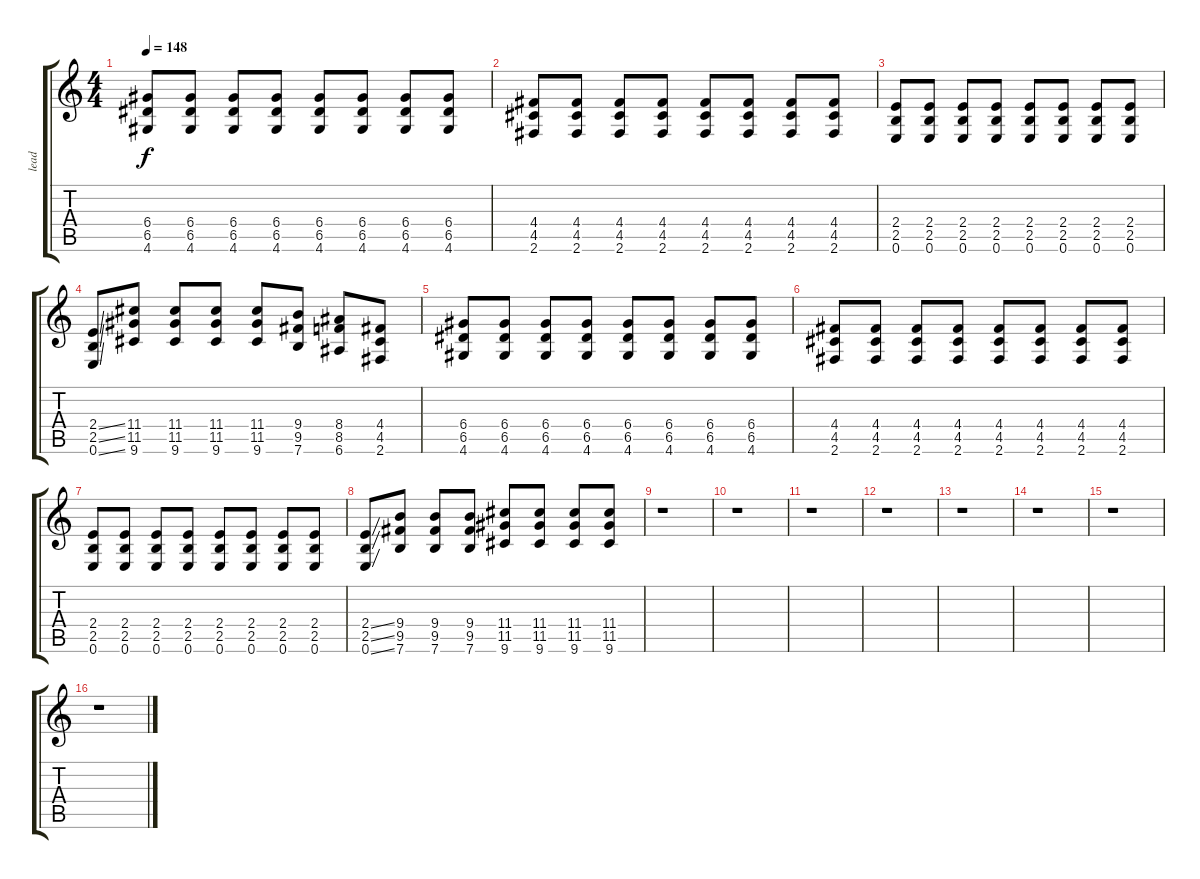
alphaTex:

\track ("lead" "lead") {instrument distortionguitar}
\staff {score tabs}
\tuning (E4 B3 G3 D3 A2 E2) {hide}
\ts (4 4)
\tempo 148
\clef g2
\ks c
(6.4 6.5 4.6).8{dy f} (6.4 6.5 4.6).8 (6.4 6.5 4.6).8 (6.4 6.5 4.6).8 (6.4 6.5 4.6).8 (6.4 6.5 4.6).8 (6.4 6.5 4.6).8 (6.4 6.5 4.6).8 |
(4.4 4.5 2.6).8 (4.4 4.5 2.6).8 (4.4 4.5 2.6).8 (4.4 4.5 2.6).8 (4.4 4.5 2.6).8 (4.4 4.5 2.6).8 (4.4 4.5 2.6).8 (4.4 4.5 2.6).8 |
(2.4 2.5 0.6).8 (2.4 2.5 0.6).8 (2.4 2.5 0.6).8 (2.4 2.5 0.6).8 (2.4 2.5 0.6).8 (2.4 2.5 0.6).8 (2.4 2.5 0.6).8 (2.4 2.5 0.6).8 |
(2.4{ss} 2.5{ss} 0.6{ss}).8 (11.4 11.5 9.6).8 (11.4 11.5 9.6).8 (11.4 11.5 9.6).8 (11.4 11.5 9.6).8 (9.4 9.5 7.6).8 (8.4 8.5 6.6).8 (4.4 4.5 2.6).8 |
(6.4 6.5 4.6).8 (6.4 6.5 4.6).8 (6.4 6.5 4.6).8 (6.4 6.5 4.6).8 (6.4 6.5 4.6).8 (6.4 6.5 4.6).8 (6.4 6.5 4.6).8 (6.4 6.5 4.6).8 |
(4.4 4.5 2.6).8 (4.4 4.5 2.6).8 (4.4 4.5 2.6).8 (4.4 4.5 2.6).8 (4.4 4.5 2.6).8 (4.4 4.5 2.6).8 (4.4 4.5 2.6).8 (4.4 4.5 2.6).8 |
(2.4 2.5 0.6).8 (2.4 2.5 0.6).8 (2.4 2.5 0.6).8 (2.4 2.5 0.6).8 (2.4 2.5 0.6).8 (2.4 2.5 0.6).8 (2.4 2.5 0.6).8 (2.4 2.5 0.6).8 |
(2.4{ss} 2.5{ss} 0.6{ss}).8 (9.4 9.5 7.6).8 (9.4 9.5 7.6).8 (9.4 9.5 7.6).8 (11.4 11.5 9.6).8 (11.4 11.5 9.6).8 (11.4 11.5 9.6).8 (11.4 11.5 9.6).8 |
r.1 |
r.1 |
r.1 |
r.1 |
r.1 |
r.1 |
r.1 |
r.1
